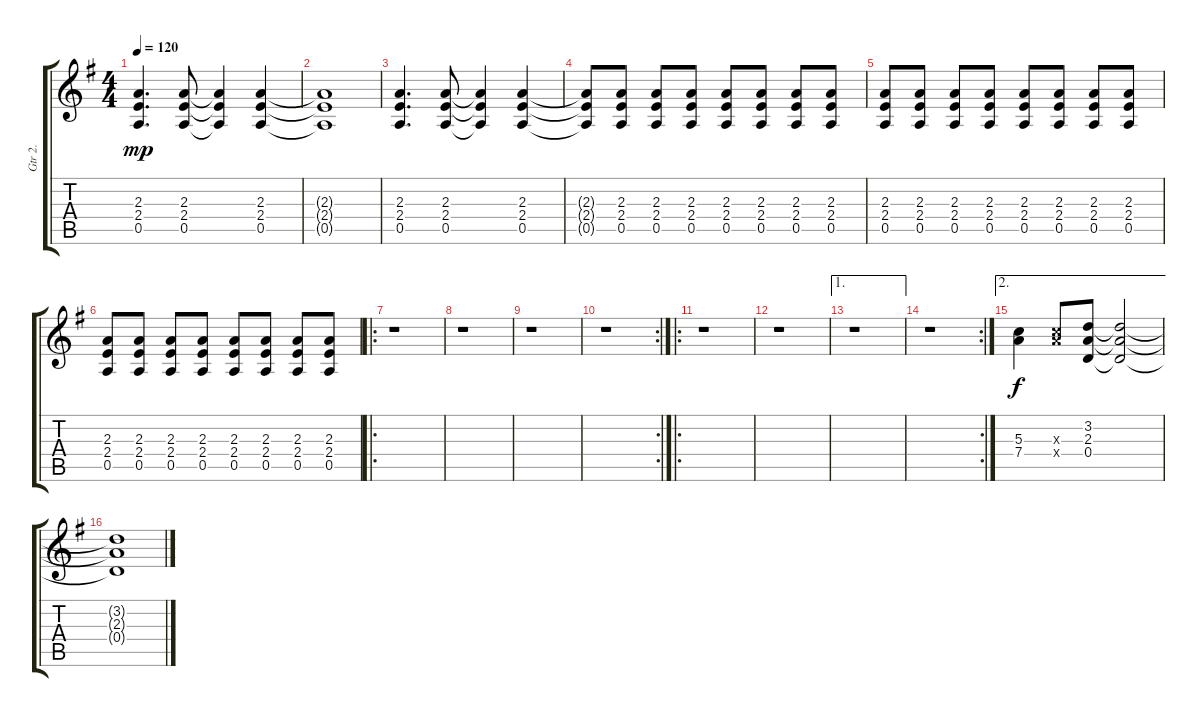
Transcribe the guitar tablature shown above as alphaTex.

\track ("Gtr 2." "Gtr 2.") {instrument distortionguitar}
\staff {score tabs}
\tuning (E4 B3 G3 D3 A2 E2) {hide}
\ts (4 4)
\tempo 120
\clef g2
\ks g
(2.3 2.4 0.5).4{d dy mp} (2.3 2.4 0.5).8 (2.3{t} 2.4{t} 0.5{t}).4 (2.3 2.4 0.5).4 |
(2.3{t} 2.4{t} 0.5{t}).1 |
(2.3 2.4 0.5).4{d} (2.3 2.4 0.5).8 (2.3{t} 2.4{t} 0.5{t}).4 (2.3 2.4 0.5).4 |
(2.3{t} 2.4{t} 0.5{t}).8 (2.3 2.4 0.5).8 (2.3 2.4 0.5).8 (2.3 2.4 0.5).8 (2.3 2.4 0.5).8 (2.3 2.4 0.5).8 (2.3 2.4 0.5).8 (2.3 2.4 0.5).8 |
(2.3 2.4 0.5).8 (2.3 2.4 0.5).8 (2.3 2.4 0.5).8 (2.3 2.4 0.5).8 (2.3 2.4 0.5).8 (2.3 2.4 0.5).8 (2.3 2.4 0.5).8 (2.3 2.4 0.5).8 |
(2.3 2.4 0.5).8 (2.3 2.4 0.5).8 (2.3 2.4 0.5).8 (2.3 2.4 0.5).8 (2.3 2.4 0.5).8 (2.3 2.4 0.5).8 (2.3 2.4 0.5).8 (2.3 2.4 0.5).8 |
\ro
r.1 |
r.1 |
r.1 |
\rc 2
r.1 |
\ro
r.1 |
r.1 |
\ae 1
r.1 |
\rc 2
r.1 |
\ae 2
(5.3 7.4).4{dy f} (5.3{x} 7.4{x}).8 (3.2 2.3 0.4).8 (3.2{t} 2.3{t} 0.4{t}).2 |
(3.2{t} 2.3{t} 0.4{t}).1
